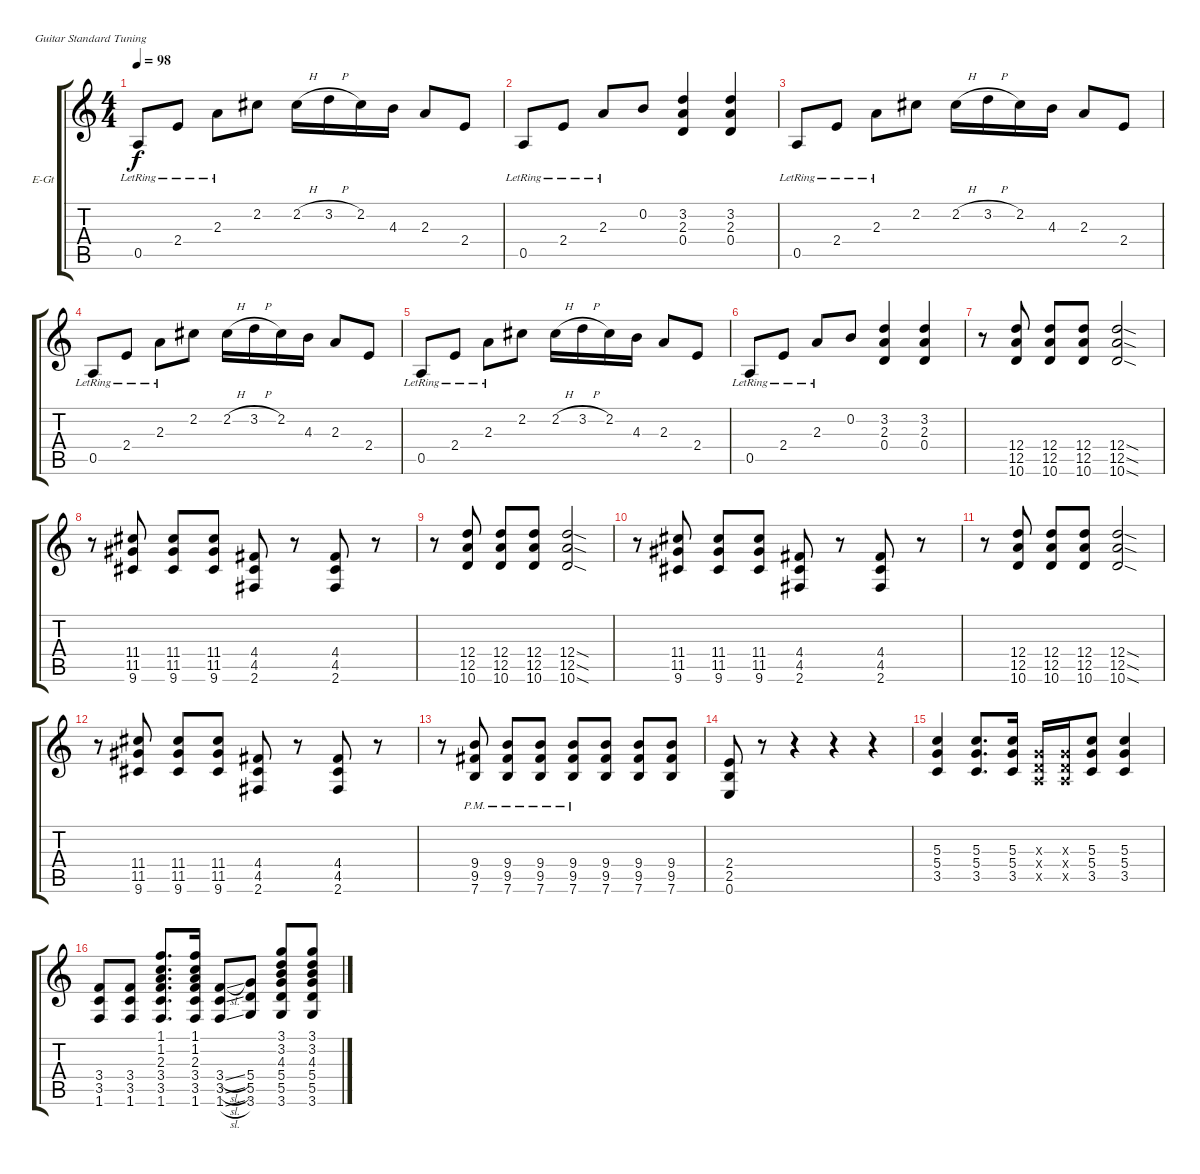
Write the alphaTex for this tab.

\bracketExtendMode groupsimilarinstruments
\firstSystemTrackNameOrientation horizontal
\otherSystemsTrackNameOrientation horizontal
\track ("Rhythm Guitar" "E-Gt") {instrument distortionguitar}
\staff {score tabs}
\tuning (E4 B3 G3 D3 A2 E2)
\ts (4 4)
\tempo 98
\clef g2
\ks c
0.5{lr}.8{dy f} 2.4{lr}.8 2.3{lr}.8 2.2.8 2.2{h}.16 3.2{h}.16 2.2.16 4.3.16 2.3.8 2.4.8 |
0.5{lr}.8 2.4{lr}.8 2.3{lr}.8 0.2.8 (0.4 2.3 3.2).4 (3.2 2.3 0.4).4 |
0.5{lr}.8 2.4{lr}.8 2.3{lr}.8 2.2.8 2.2{h}.16 3.2{h}.16 2.2.16 4.3.16 2.3.8 2.4.8 |
0.5{lr}.8 2.4{lr}.8 2.3{lr}.8 2.2.8 2.2{h}.16 3.2{h}.16 2.2.16 4.3.16 2.3.8 2.4.8 |
0.5{lr}.8 2.4{lr}.8 2.3{lr}.8 2.2.8 2.2{h}.16 3.2{h}.16 2.2.16 4.3.16 2.3.8 2.4.8 |
0.5{lr}.8 2.4{lr}.8 2.3{lr}.8 0.2.8 (0.4 2.3 3.2).4 (3.2 2.3 0.4).4 |
r.8 (12.5 12.4 10.6).8 (12.5 12.4 10.6).8 (12.5 12.4 10.6).8 (12.5{sod} 12.4{sod} 10.6{sod}).2 |
r.8 (11.5 11.4 9.6).8 (11.5 11.4 9.6).8 (11.5 11.4 9.6).8 (2.6 4.5 4.4).8 r.8 (4.4 4.5 2.6).8 r.8 |
r.8 (12.5 12.4 10.6).8 (12.5 12.4 10.6).8 (12.5 12.4 10.6).8 (12.5{sod} 12.4{sod} 10.6{sod}).2 |
r.8 (11.5 11.4 9.6).8 (11.5 11.4 9.6).8 (11.5 11.4 9.6).8 (2.6 4.5 4.4).8 r.8 (4.4 4.5 2.6).8 r.8 |
r.8 (12.5 12.4 10.6).8 (12.5 12.4 10.6).8 (12.5 12.4 10.6).8 (12.5{sod} 12.4{sod} 10.6{sod}).2 |
r.8 (11.5 11.4 9.6).8 (11.5 11.4 9.6).8 (11.5 11.4 9.6).8 (2.6 4.5 4.4).8 r.8 (4.4 4.5 2.6).8 r.8 |
r.8 (9.5{pm} 9.4{pm} 7.6{pm}).8 (9.5{pm} 9.4{pm} 7.6{pm}).8 (9.5{pm} 9.4{pm} 7.6{pm}).8 (9.5{pm} 9.4{pm} 7.6{pm}).8 (9.5 9.4 7.6).8 (9.5 9.4 7.6).8 (9.5 9.4 7.6).8 |
(0.6 2.5 2.4).8 r.8 r.4 r.4 r.4 |
(3.5 5.4 5.3).4 (3.5 5.4 5.3).8{d} (3.5 5.4 5.3).16 (0.3{x} 0.4{x} 0.5{x}).16 (0.5{x} 0.4{x} 0.3{x}).16 (3.5 5.4 5.3).8 (3.5 5.4 5.3).4 |
(1.6 3.5 3.4).8 (1.6 3.5 3.4).8 (1.6 3.5 3.4 2.3 1.2 1.1).8{d} (1.6 3.5 3.4 2.3 1.2 1.1).16 (1.6{sl} 3.5{sl} 3.4{sl}).8 (3.6 5.5 5.4).8 (3.6 5.5 5.4 4.3 3.2 3.1).8 (3.6 5.5 5.4 4.3 3.2 3.1).8
